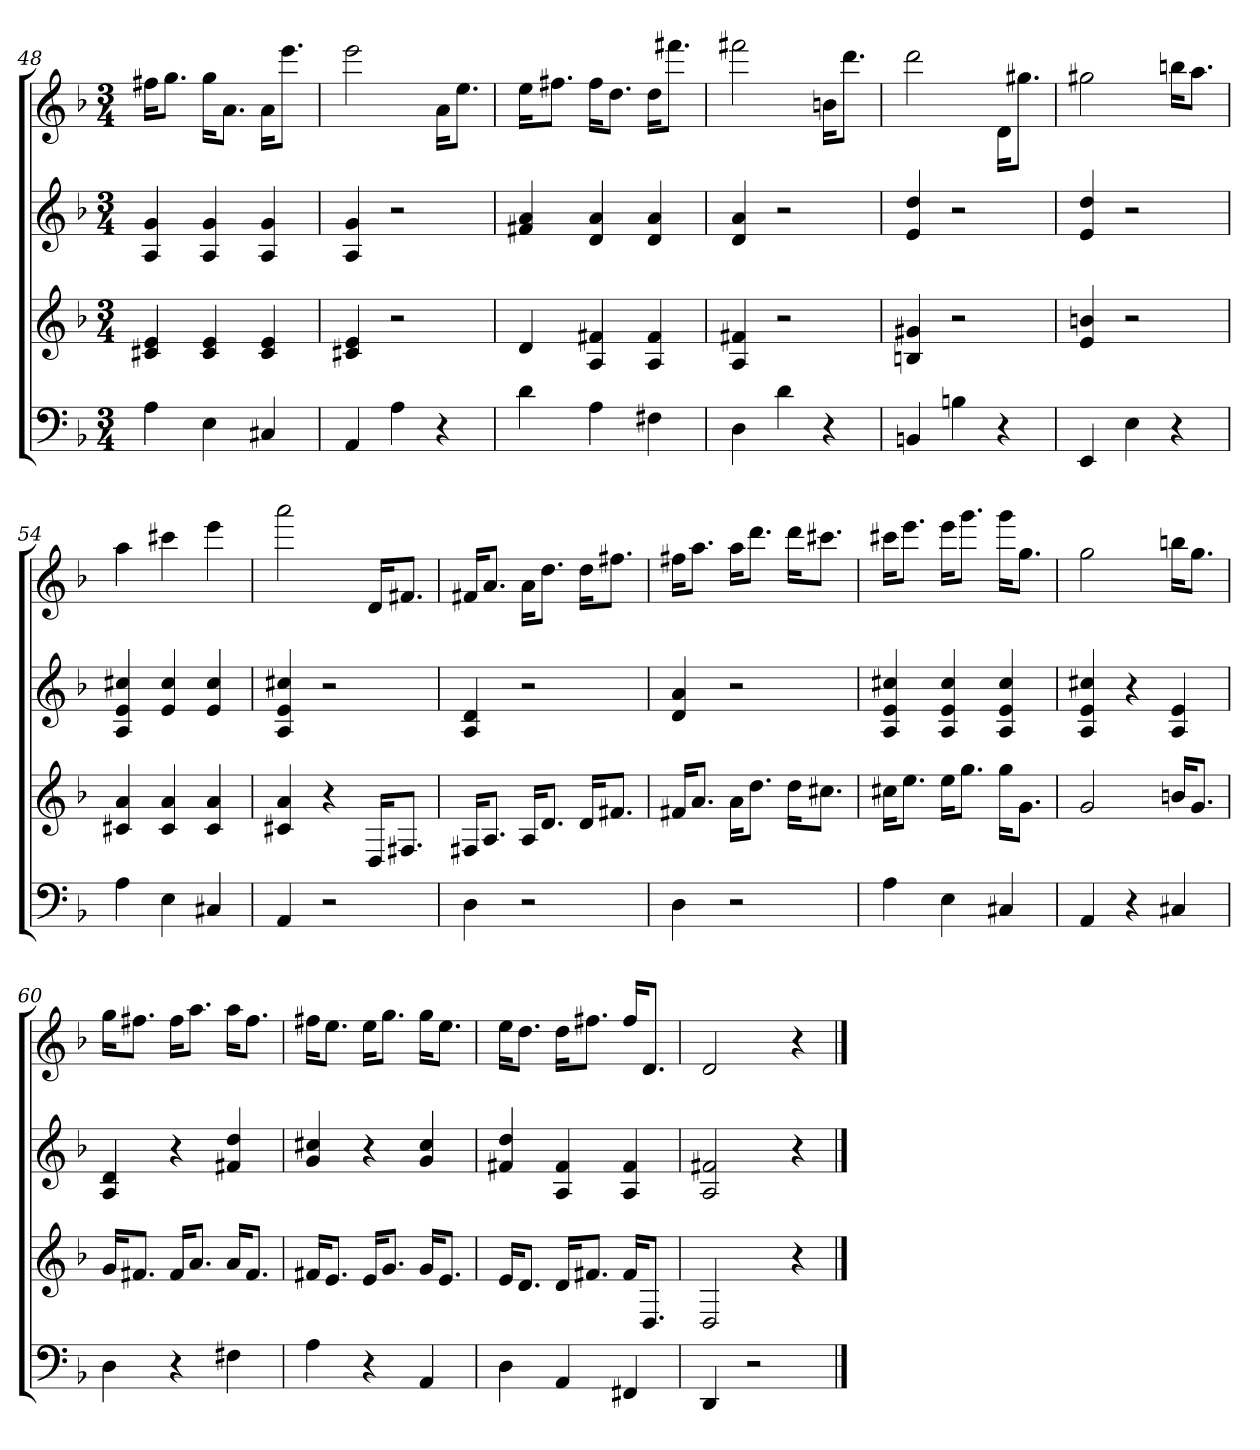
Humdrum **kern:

**kern	**kern	**kern	**kern
*part4	*part3	*part2	*part1
*staff4	*staff3	*staff2	*staff1
*k[b-]	*k[b-]	*k[b-]	*k[b-]
*d:	*d:	*d:	*d:
*M3/4	*M3/4	*M3/4	*M3/4
=48	=48	=48	=48
4A	4c#X 4e	4A 4g	16ff#XKL
.	.	.	8.ggJ
4E	4c# 4e	4A 4g	16ggKL
.	.	.	8.aJ
4C#X	4c# 4e	4A 4g	16aKL
.	.	.	8.eeeJ
=49	=49	=49	=49
4AA	4c#X 4e	4A 4g	2eee
4A	2r	2r	.
4r	.	.	16aKL
.	.	.	8.eeJ
=50	=50	=50	=50
4d	4d	4f#X 4a	16eeKL
.	.	.	8.ff#XJ
4A	4A 4f#X	4d 4a	16ff#KL
.	.	.	8.ddJ
4F#X	4A 4f#	4d 4a	16ddKL
.	.	.	8.fff#XJ
=51	=51	=51	=51
4D	4A 4f#X	4d 4a	2fff#X
4d	2r	2r	.
4r	.	.	16bnKL
.	.	.	8.dddJ
=52	=52	=52	=52
4BBn	4Bn 4g#X	4e 4dd	2ddd
4Bn	2r	2r	.
4r	.	.	16dKL
.	.	.	8.gg#XJ
=53	=53	=53	=53
4EE	4e 4bn	4e 4dd	2gg#X
4E	2r	2r	.
4r	.	.	16bbnKL
.	.	.	8.aaJ
=54	=54	=54	=54
4A	4c#X 4a	4A 4e 4cc#X	4aa
4E	4c# 4a	4e 4cc#	4ccc#X
4C#X	4c# 4a	4e 4cc#	4eee
=55	=55	=55	=55
4AA	4c#X 4a	4A 4e 4cc#X	2aaa
2r	4r	2r	.
.	16DKL	.	16dKL
.	8.F#XJ	.	8.f#XJ
=56	=56	=56	=56
4D	16F#XKL	4A 4d	16f#XKL
.	8.AJ	.	8.aJ
2r	16AKL	2r	16aKL
.	8.dJ	.	8.ddJ
.	16dKL	.	16ddKL
.	8.f#XJ	.	8.ff#XJ
=57	=57	=57	=57
4D	16f#XKL	4d 4a	16ff#XKL
.	8.aJ	.	8.aaJ
2r	16aKL	2r	16aaKL
.	8.ddJ	.	8.dddJ
.	16ddKL	.	16dddKL
.	8.cc#XJ	.	8.ccc#XJ
=58	=58	=58	=58
4A	16cc#XKL	4A 4e 4cc#X	16ccc#XKL
.	8.eeJ	.	8.eeeJ
4E	16eeKL	4A 4e 4cc#	16eeeKL
.	8.ggJ	.	8.gggJ
4C#X	16ggKL	4A 4e 4cc#	16gggKL
.	8.gJ	.	8.ggJ
=59	=59	=59	=59
4AA	2g	4A 4e 4cc#X	2gg
4r	.	4r	.
4C#X	16bnKL	4A 4e	16bbnKL
.	8.gJ	.	8.ggJ
=60	=60	=60	=60
4D	16gKL	4A 4d	16ggKL
.	8.f#XJ	.	8.ff#XJ
4r	16f#KL	4r	16ff#KL
.	8.aJ	.	8.aaJ
4F#X	16aKL	4f#X 4dd	16aaKL
.	8.f#J	.	8.ff#J
=61	=61	=61	=61
4A	16f#XKL	4g 4cc#X	16ff#XKL
.	8.eJ	.	8.eeJ
4r	16eKL	4r	16eeKL
.	8.gJ	.	8.ggJ
4AA	16gKL	4g 4cc#	16ggKL
.	8.eJ	.	8.eeJ
=62	=62	=62	=62
4D	16eKL	4f#X 4dd	16eeKL
.	8.dJ	.	8.ddJ
4AA	16dKL	4A 4f#	16ddKL
.	8.f#XJ	.	8.ff#XJ
4FF#X	16f#KL	4A 4f#	16ff#KL
.	8.DJ	.	8.dJ
=63	=63	=63	=63
4DD	2D	2A 2f#X	2d
2r	.	.	.
.	4r	4r	4r
==	==	==	==
*-	*-	*-	*-
